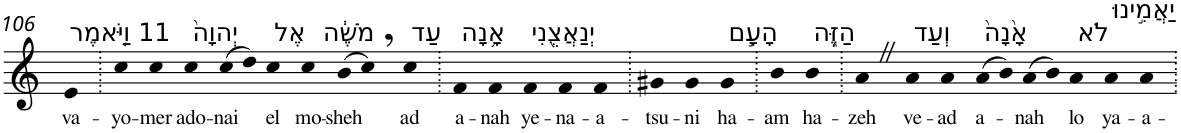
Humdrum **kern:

**kern	**text
*part1	*part1
*staff1	*staff1
*I"Piano	*
*I'Pno	*
!!LO:PB:g=z
*clefG2	*
*k[]	*
=106	=106
!LO:TX:a:t=11 וַיֹּ֤אמֶר	!
!	!LO:LY:b
4e	va-
=107.	=107.
!	!LO:LY:b
4cc	-yo-
!	!LO:LY:b
4cc	-mer
!LO:TX:a:t=יְהוָה֙	!
!	!LO:LY:b
4cc	ado-
!	!LO:LY:b
(>8cc	-nai
8dd)	.
!LO:TX:a:t=אֶל	!
!	!LO:LY:b
4cc	el
!LO:TX:a:t=מֹשֶׁ֔ה	!
!	!LO:LY:b
4cc	mo-
!	!LO:LY:b
(>8b	-sheh
8cc,)	.
!LO:TX:a:t=עַד	!
!	!LO:LY:b
4cc	ad
=108.	=108.
!LO:TX:a:t=אָ֥נָה	!
!	!LO:LY:b
4f	a-
!	!LO:LY:b
4f	-nah
!LO:TX:a:t=יְנַאֲצֻ֖נִי	!
!	!LO:LY:b
4f	ye-
!	!LO:LY:b
4f	-na-
!	!LO:LY:b
4f	-a-
=109.	=109.
!	!LO:LY:b
4g#X	-tsu-
!	!LO:LY:b
4g#	-ni
!LO:TX:a:t=הָעָ֣ם	!
!	!LO:LY:b
4g#	ha-
=110.	=110.
!	!LO:LY:b
4b	-am
!LO:TX:a:t=הַזֶּ֑ה	!
!	!LO:LY:b
4b	ha-
=111.	=111.
!	!LO:LY:b
4aZ	-zeh
!LO:TX:a:t=וְעַד	!
!	!LO:LY:b
4a	ve-
!	!LO:LY:b
4a	-ad
!LO:TX:a:t=אָ֙נָה֙	!
!	!LO:LY:b
(>8a	a-
8b)	.
!	!LO:LY:b
(>8a	-nah
8b)	.
!LO:TX:a:t=לֹא	!
!	!LO:LY:b
4a	lo
!LO:TX:a:t=יַאֲמִ֣ינוּ	!
!	!LO:LY:b
4a	ya-
!	!LO:LY:b
4a	-a-
=.	=.
*-	*-
